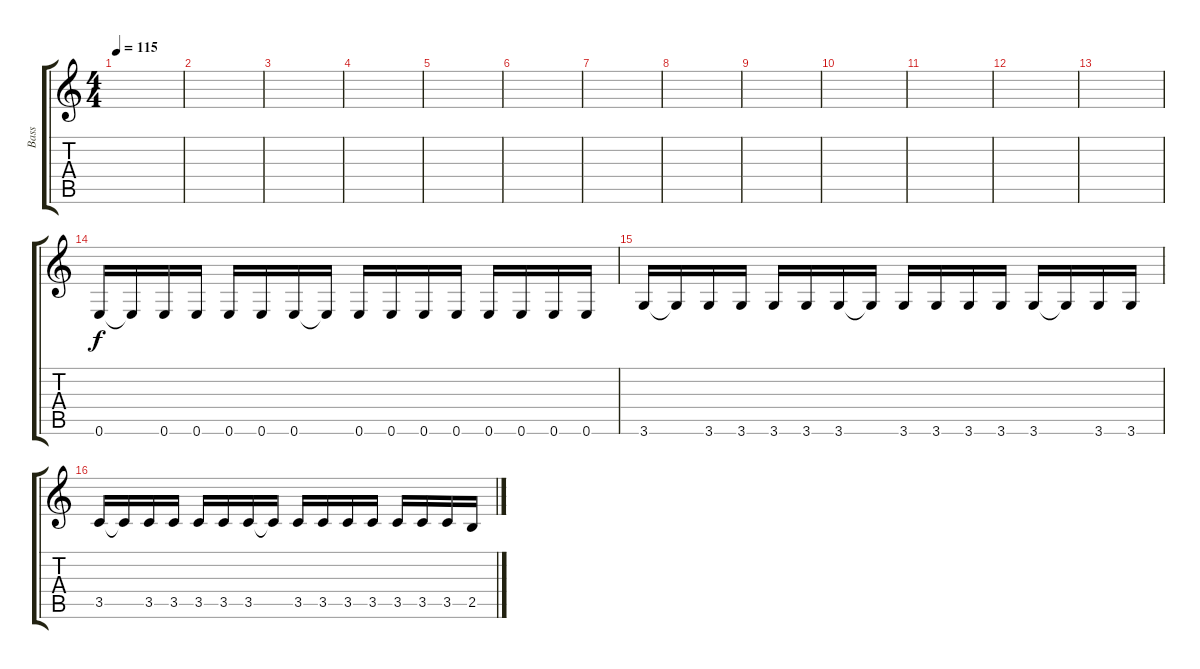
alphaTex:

\track ("Bass" "Bass") {instrument electricbassfinger}
\staff {score tabs}
\tuning (E4 B3 G3 D3 A2 E2) {hide}
\ts (4 4)
\tempo 115
\clef g2
\ks c
|
|
|
|
|
|
|
|
|
|
|
|
|
0.6.16 0.6{t}.16 0.6.16 0.6.16 0.6.16 0.6.16 0.6.16 0.6{t}.16 0.6.16 0.6.16 0.6.16 0.6.16 0.6.16 0.6.16 0.6.16 0.6.16 |
3.6.16 3.6{t}.16 3.6.16 3.6.16 3.6.16 3.6.16 3.6.16 3.6{t}.16 3.6.16 3.6.16 3.6.16 3.6.16 3.6.16 3.6{t}.16 3.6.16 3.6.16 |
3.5.16 3.5{t}.16 3.5.16 3.5.16 3.5.16 3.5.16 3.5.16 3.5{t}.16 3.5.16 3.5.16 3.5.16 3.5.16 3.5.16 3.5.16 3.5.16 2.5{ss}.16
